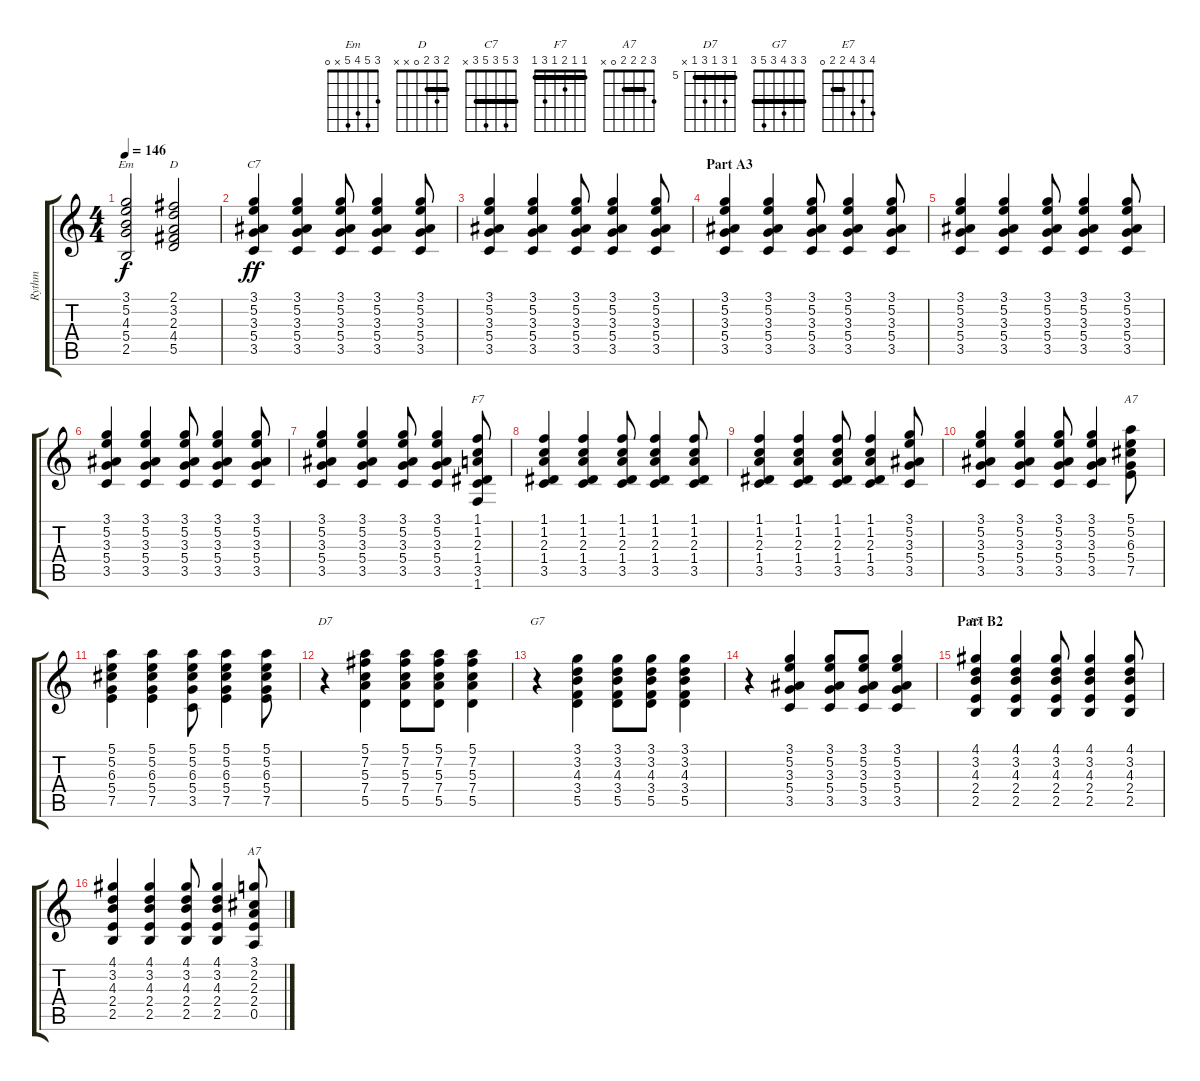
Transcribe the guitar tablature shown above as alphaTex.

\track ("Rythm" "Rythm") {instrument acousticguitarnylon}
\staff {score tabs}
\tuning (E4 B3 G3 D3 A2 E2) {hide}
\chord ("Em" 3 5 4 5 x 0)
\chord ("D" 2 3 2 0 x x) {barre 2}
\chord ("C7" 3 5 3 5 3 x) {barre 3}
\chord ("F7" 1 1 2 1 3 1) {barre 1}
\chord ("A7" 5 5 6 5 7 5) {firstfret 5 barre 5}
\chord ("D7" 5 7 5 7 5 x) {firstfret 5 barre 5}
\chord ("G7" 3 3 4 3 5 3) {barre 3}
\chord ("E7" 4 3 4 2 2 0) {barre 2}
\chord ("A7" 3 2 2 2 0 x) {barre 2}
\ts (4 4)
\tempo 146
\clef g2
\ks c
(3.1 5.2 4.3 5.4 2.5).2{ch "Em" dy f} (2.1 3.2 2.3 4.4 5.5).2{ch "D"} |
(3.1 5.2 3.3 5.4 3.5).4{ch "C7" dy ff} (3.1 5.2 3.3 5.4 3.5).4 (3.1 5.2 3.3 5.4 3.5).8 (3.1 5.2 3.3 5.4 3.5).4 (3.1 5.2 3.3 5.4 3.5).8 |
(3.1 5.2 3.3 5.4 3.5).4 (3.1 5.2 3.3 5.4 3.5).4 (3.1 5.2 3.3 5.4 3.5).8 (3.1 5.2 3.3 5.4 3.5).4 (3.1 5.2 3.3 5.4 3.5).8 |
\section ("" "Part A3")
(3.1 5.2 3.3 5.4 3.5).4 (3.1 5.2 3.3 5.4 3.5).4 (3.1 5.2 3.3 5.4 3.5).8 (3.1 5.2 3.3 5.4 3.5).4 (3.1 5.2 3.3 5.4 3.5).8 |
(3.1 5.2 3.3 5.4 3.5).4 (3.1 5.2 3.3 5.4 3.5).4 (3.1 5.2 3.3 5.4 3.5).8 (3.1 5.2 3.3 5.4 3.5).4 (3.1 5.2 3.3 5.4 3.5).8 |
(3.1 5.2 3.3 5.4 3.5).4 (3.1 5.2 3.3 5.4 3.5).4 (3.1 5.2 3.3 5.4 3.5).8 (3.1 5.2 3.3 5.4 3.5).4 (3.1 5.2 3.3 5.4 3.5).8 |
(3.1 5.2 3.3 5.4 3.5).4 (3.1 5.2 3.3 5.4 3.5).4 (3.1 5.2 3.3 5.4 3.5).8 (3.1 5.2 3.3 5.4 3.5).4 (1.1 1.2 2.3 1.4 3.5 1.6).8{ch "F7"} |
(1.1 1.2 2.3 1.4 3.5).4 (1.1 1.2 2.3 1.4 3.5).4 (1.1 1.2 2.3 1.4 3.5).8 (1.1 1.2 2.3 1.4 3.5).4 (1.1 1.2 2.3 1.4 3.5).8 |
(1.1 1.2 2.3 1.4 3.5).4 (1.1 1.2 2.3 1.4 3.5).4 (1.1 1.2 2.3 1.4 3.5).8 (1.1 1.2 2.3 1.4 3.5).4 (3.1 5.2 3.3 5.4 3.5).8 |
(3.1 5.2 3.3 5.4 3.5).4 (3.1 5.2 3.3 5.4 3.5).4 (3.1 5.2 3.3 5.4 3.5).8 (3.1 5.2 3.3 5.4 3.5).4 (5.1 5.2 6.3 5.4 7.5).8{ch "A7"} |
(5.1 5.2 6.3 5.4 7.5).4 (5.1 5.2 6.3 5.4 7.5).4 (5.1 5.2 6.3 5.4 3.5).8 (5.1 5.2 6.3 5.4 7.5).4 (5.1 5.2 6.3 5.4 7.5).8 |
r.4{ch "D7"} (5.1 7.2 5.3 7.4 5.5).4 (5.1 7.2 5.3 7.4 5.5).8 (5.1 7.2 5.3 7.4 5.5).8 (5.1 7.2 5.3 7.4 5.5).4 |
r.4{ch "G7"} (3.1 3.2 4.3 3.4 5.5).4 (3.1 3.2 4.3 3.4 5.5).8 (3.1 3.2 4.3 3.4 5.5).8 (3.1 3.2 4.3 3.4 5.5).4 |
r.4 (3.1 5.2 3.3 5.4 3.5).4 (3.1 5.2 3.3 5.4 3.5).8 (3.1 5.2 3.3 5.4 3.5).8 (3.1 5.2 3.3 5.4 3.5).4 |
\section ("" "Part B2")
(4.1 3.2 4.3 2.4 2.5).4{ch "E7"} (4.1 3.2 4.3 2.4 2.5).4 (4.1 3.2 4.3 2.4 2.5).8 (4.1 3.2 4.3 2.4 2.5).4 (4.1 3.2 4.3 2.4 2.5).8 |
(4.1 3.2 4.3 2.4 2.5).4 (4.1 3.2 4.3 2.4 2.5).4 (4.1 3.2 4.3 2.4 2.5).8 (4.1 3.2 4.3 2.4 2.5).4 (3.1 2.2 2.3 2.4 0.5).8{ch "A7"}
